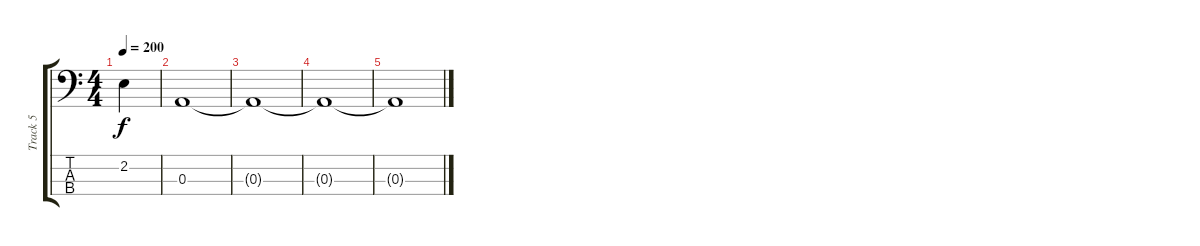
\track ("Track 5" "Track 5") {instrument electricbassfinger}
\staff {score tabs}
\tuning (G2 D2 A1 E1) {hide}
\ts (4 4)
\tempo 200
\clef f4
\ks c
2.2.4{dy f} |
0.3.1{volume 0} |
0.3{t}.1 |
0.3{t}.1 |
0.3{t}.1
